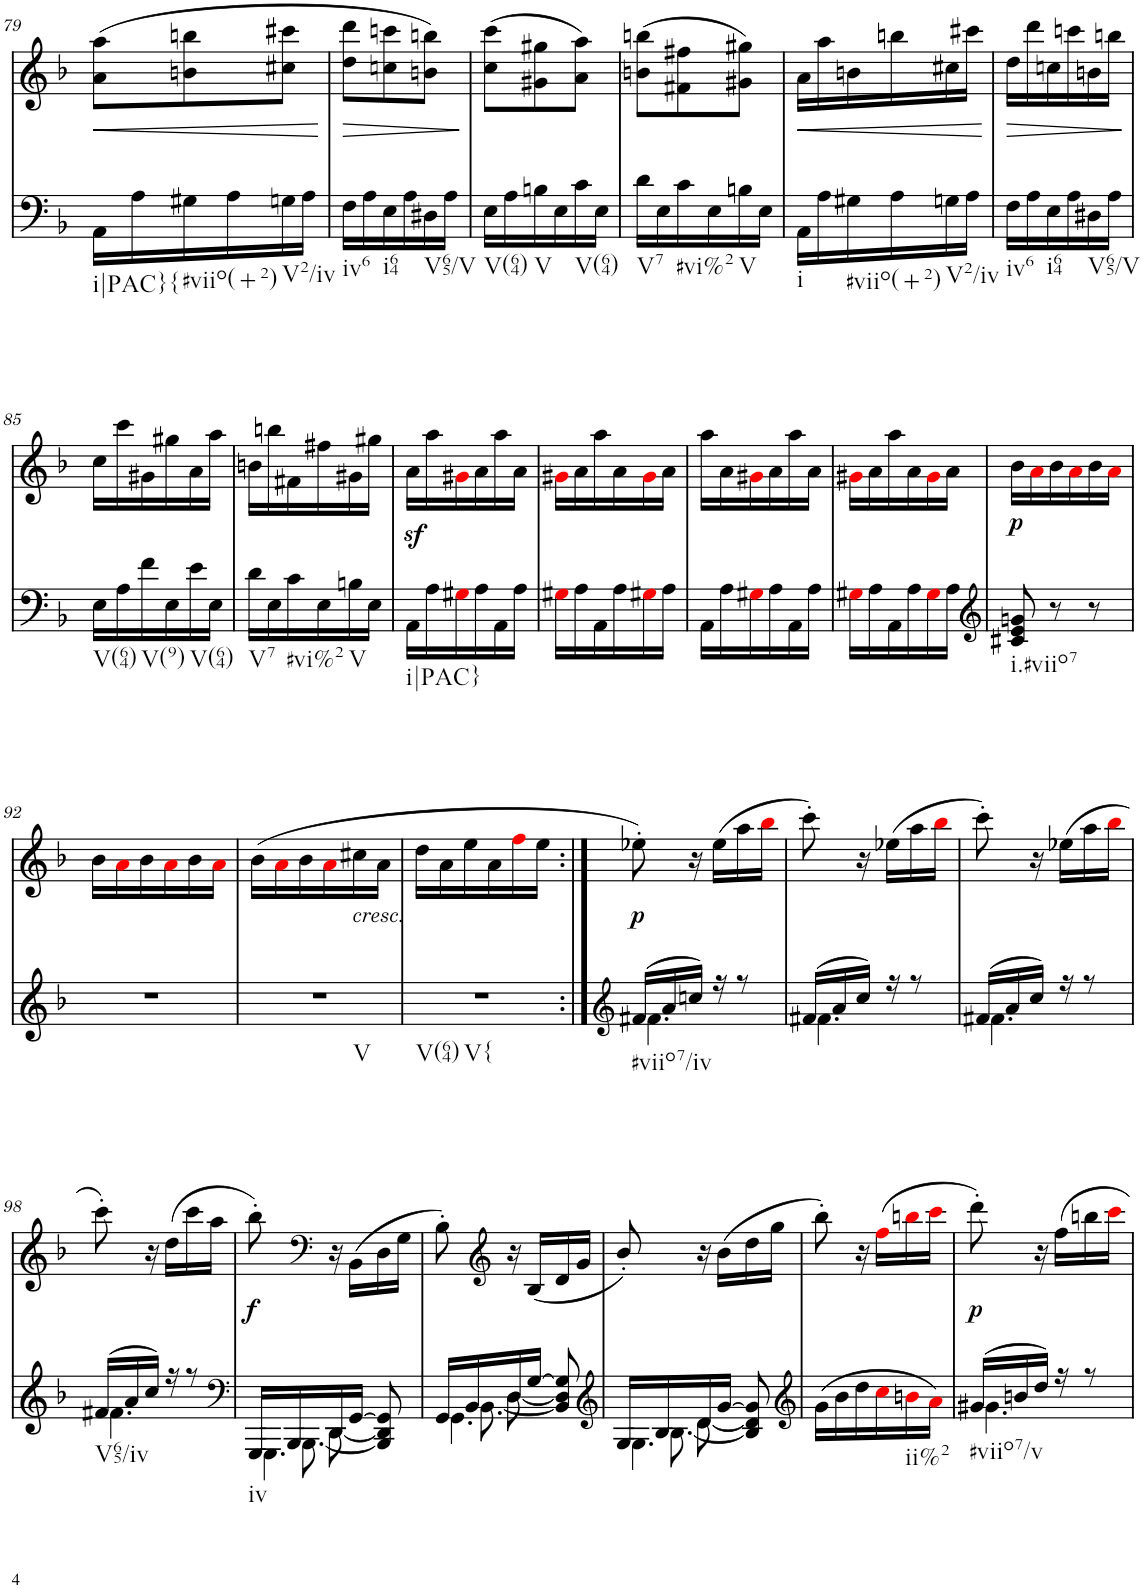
**kern	**kern	**text	**dynam
*part2	*part1	*part1	*part1
*staff2	*staff1	*staff1	*staff1
*I"Piano	*I"Piano	*	*
*I'Pno	*I'Pno	*	*
!!LO:PB:g=z
*clefF4	*clefG2	*	*
*k[b-]	*k[b-]	*	*
*d:	*d:	*	*
*M3/8	*M3/8	*	*
=79	=79	=79	=79
!LO:TX:b:t=i|PAC}{	!	!	!
!	!	!LO:LY:b	!LO:HP:b
16AA\LL	(8a\ 8aa\L	<	<
16A\	.	.	.
!LO:TX:b:t=#viio(+2)	!	!	!
16G#X\	8bn\ 8bbn\	.	.
16A\	.	.	.
!LO:TX:b:t=V2/iv	!	!	!
16Gn\	8cc#X\ 8ccc#X\J	.	.
16A\JJ	.	.	.
.	.	.	[
=80	=80	=80	=80
!LO:TX:b:t=iv6	!	!	!
!	!	!LO:LY:b	!LO:HP:b
16F\LL	8dd\ 8ddd\L	>	>
16A\	.	.	.
!LO:TX:b:t=i64	!	!	!
16E\	8ccn\ 8cccn\	.	.
16A\	.	.	.
!LO:TX:b:t=V65/V	!	!	!
16D#X\	8bn\ 8bbn\J)	.	.
16A\JJ	.	.	.
.	.	.	]
=81	=81	=81	=81
!LO:TX:b:t=V(64)	!	!	!
16E\LL	(8cc\ 8ccc\L	.	.
16A\	.	.	.
!LO:TX:b:t=V	!	!	!
16Bn\	8g#X\ 8gg#X\	.	.
16E\	.	.	.
!LO:TX:b:t=V(64)	!	!	!
16c\	8a\ 8aa\J)	.	.
16E\JJ	.	.	.
=82	=82	=82	=82
!LO:TX:b:t=V7	!	!	!
16d\LL	(8bn\ 8bbn\L	.	.
16E\	.	.	.
!LO:TX:b:t=#vi%2	!	!	!
16c\	8f#X\ 8ff#X\	.	.
16E\	.	.	.
!LO:TX:b:t=V	!	!	!
16Bn\	8g#X\ 8gg#X\J)	.	.
16E\JJ	.	.	.
=83	=83	=83	=83
!LO:TX:b:t=i	!	!	!
!	!	!LO:LY:b	!LO:HP:b
16AA\LL	16a\LL	<	<
16A\	16aa\	.	.
!LO:TX:b:t=#viio(+2)	!	!	!
16G#X\	16bn\	.	.
16A\	16bbn\	.	.
!LO:TX:b:t=V2/iv	!	!	!
16Gn\	16cc#X\	.	.
16A\JJ	16ccc#X\JJ	.	.
.	.	.	[
=84	=84	=84	=84
!LO:TX:b:t=iv6	!	!	!
!	!	!LO:LY:b	!LO:HP:b
16F\LL	16dd\LL	>	>
16A\	16ddd\	.	.
!LO:TX:b:t=i64	!	!	!
16E\	16ccn\	.	.
16A\	16cccn\	.	.
!LO:TX:b:t=V65/V	!	!	!
16D#X\	16bn\	.	.
16A\JJ	16bbn\JJ	.	.
.	.	.	]
!!LO:LB:g=z
=85	=85	=85	=85
!LO:TX:b:t=V(64)	!	!	!
16E\LL	16cc\LL	.	.
16A\	16ccc\	.	.
!LO:TX:b:t=V(9)	!	!	!
16f\	16g#X\	.	.
16E\	16gg#X\	.	.
!LO:TX:b:t=V(64)	!	!	!
16e\	16a\	.	.
16E\JJ	16aa\JJ	.	.
=86	=86	=86	=86
!LO:TX:b:t=V7	!	!	!
16d\LL	16bn\LL	.	.
16E\	16bbn\	.	.
!LO:TX:b:t=#vi%2	!	!	!
16c\	16f#X\	.	.
16E\	16ff#X\	.	.
!LO:TX:b:t=V	!	!	!
16Bn\	16g#X\	.	.
16E\JJ	16gg#X\JJ	.	.
=87	=87	=87	=87
!LO:TX:b:t=i|PAC}	!	!	!
16AA\LL	16az<\LL	.	.
16A\	16aa\	.	.
16G#Xi\	16g#Xi\	.	.
16A\	16a\	.	.
16AA\	16aa\	.	.
16A\JJ	16a\JJ	.	.
=88	=88	=88	=88
16G#Xi\LL	16g#Xi\LL	.	.
16A\	16a\	.	.
16AA\	16aa\	.	.
16A\	16a\	.	.
16G#Xi\	16g#i\	.	.
16A\JJ	16a\JJ	.	.
=89	=89	=89	=89
16AA\LL	16aa\LL	.	.
16A\	16a\	.	.
16G#Xi\	16g#Xi\	.	.
16A\	16a\	.	.
16AA\	16aa\	.	.
16A\JJ	16a\JJ	.	.
=90	=90	=90	=90
16G#Xi\LL	16g#Xi\LL	.	.
16A\	16a\	.	.
16AA\	16aa\	.	.
16A\	16a\	.	.
16G#i\	16g#i\	.	.
16A\JJ	16a\JJ	.	.
=91	=91	=91	=91
*clefG2	*	*	*
!LO:TX:b:t=i.#viio7	!	!	!
!	!	!LO:LY:b	!LO:DY:b
8c#X/ 8e/ 8gn/	16b-\LL	p	p
.	16ai\	.	.
8r	16b-\	.	.
.	16ai\	.	.
8r	16b-\	.	.
.	16ai\JJ	.	.
!!LO:LB:g=z
=92	=92	=92	=92
4.r	16b-\LL	.	.
.	16ai\	.	.
.	16b-\	.	.
.	16ai\	.	.
.	16b-\	.	.
.	16ai\JJ	.	.
=93	=93	=93	=93
!LO:TX:b:t=V	!	!	!
4.r	(16b-\LL	.	.
.	16ai\	.	.
.	16b-\	.	.
.	16ai\	.	.
!	!LO:TX:b:i:t=cresc.	!	!
.	16cc#X\	.	.
.	16a\JJ	.	.
=94	=94	=94	=94
!LO:TX:b:t=V(64)	!	!	!
!LO:TX:b:t=V{	!	!	!
4.r	16dd\LL	.	.
.	16a\	.	.
.	16ee\	.	.
.	16a\	.	.
.	16ffi\	.	.
.	16ee\JJ	.	.
=95:|!	=95:|!	=95:|!	=95:|!
*clefG2	*	*	*
*^	*	*	*
!LO:TX:b:t=#viio7/iv	!	!	!	!
!	!	!	!LO:LY:b	!LO:DY:b
(16f#X/LL	4.f#\	8ee-X'\)	p	p
16a/	.	.	.	.
16ccn/JJ)	.	16r	.	.
16r	.	(16ee-\LL	.	.
8r	.	16aa\	.	.
.	.	16bb-i\JJ	.	.
=96	=96	=96	=96	=96
(16f#X/LL	4.f#\	8ccc'\)	.	.
16a/	.	.	.	.
16cc/JJ)	.	16r	.	.
16r	.	(16ee-X\LL	.	.
8r	.	16aa\	.	.
.	.	16bb-i\JJ	.	.
=97	=97	=97	=97	=97
(16f#X/LL	4.f#\	8ccc'\)	.	.
16a/	.	.	.	.
16cc/JJ)	.	16r	.	.
16r	.	(16ee-X\LL	.	.
8r	.	16aa\	.	.
.	.	16bb-i\JJ	.	.
!!LO:LB:g=z
=98	=98	=98	=98	=98
!LO:TX:b:t=V65/iv	!	!	!	!
(16f#X/LL	4.f#\	8ccc'\)	.	.
16a/	.	.	.	.
16cc/JJ)	.	16r	.	.
16r	.	(16dd\LL	.	.
8r	.	16ccc\	.	.
.	.	16aa\JJ	.	.
*v	*v	*	*	*
=99	=99	=99	=99
*clefF4	*	*	*
*^	*	*	*
*	*^	*	*	*
*	*	*^	*	*	*
!LO:TX:b:t=iv	!	!	!	!	!	!
!	!	!	!	!	!LO:LY:b	!LO:DY:b
16GGG/LL	4.GGG\	16ryy	8ryy	8bb-'\)	f	f
[<16BBB-/	.	8.BBB-\	.	.	.	.
*	*	*	*	*clefF4	*	*
16DD/	.	.	[8DD\	16r	.	.
[16GG/JJ	.	.	.	(16BB-\LL	.	.
8BBB-/] 8DD/] 8GG/]	.	8ryy	8ryy	16D\	.	.
.	.	.	.	16G\JJ	.	.
=100	=100	=100	=100	=100	=100	=100
16GG/LL	4.GG\	16ryy	8ryy	8B-'\)	.	.
[<16BB-/	.	8.BB-\	.	.	.	.
*	*	*	*	*clefG2	*	*
16D/	.	.	[8D\	16r	.	.
[16G/JJ	.	.	.	(16B-/LL	.	.
8BB-/] 8D/] 8G/]	.	8ryy	8ryy	16d/	.	.
.	.	.	.	16g/JJ	.	.
=101	=101	=101	=101	=101	=101	=101
*clefG2	*	*	*	*	*	*
16G/LL	4.G\	16ryy	8ryy	8b-'/)	.	.
[<16B-/	.	8.B-\	.	.	.	.
16d/	.	.	[8d\	16r	.	.
[16g/JJ	.	.	.	(16b-\LL	.	.
8B-/] 8d/] 8g/]	.	8ryy	8ryy	16dd\	.	.
.	.	.	.	16gg\JJ	.	.
*v	*v	*v	*v	*	*	*
=102	=102	=102	=102
*clefG2	*	*	*
(16g\LL	8bb-'\)	.	.
16b-\	.	.	.
16dd\	16r	.	.
16cci\	(16ffi\LL	.	.
!LO:TX:b:t=ii%2	!	!	!
16bni\	16bbni\	.	.
16ai\JJ)	16ccci\JJ	.	.
=103	=103	=103	=103
*^	*	*	*
!LO:TX:b:t=#viio7/v	!	!	!	!
!	!	!	!LO:LY:b	!LO:DY:b
(16g#X/LL	4.g#\	8ddd'\)	p	p
16bn/	.	.	.	.
16dd/JJ)	.	16r	.	.
16r	.	16ff\LL	.	.
8r	.	16bbn\	.	.
.	.	16ccci\JJ	.	.
*v	*v	*	*	*
=	=	=	=
*-	*-	*-	*-
